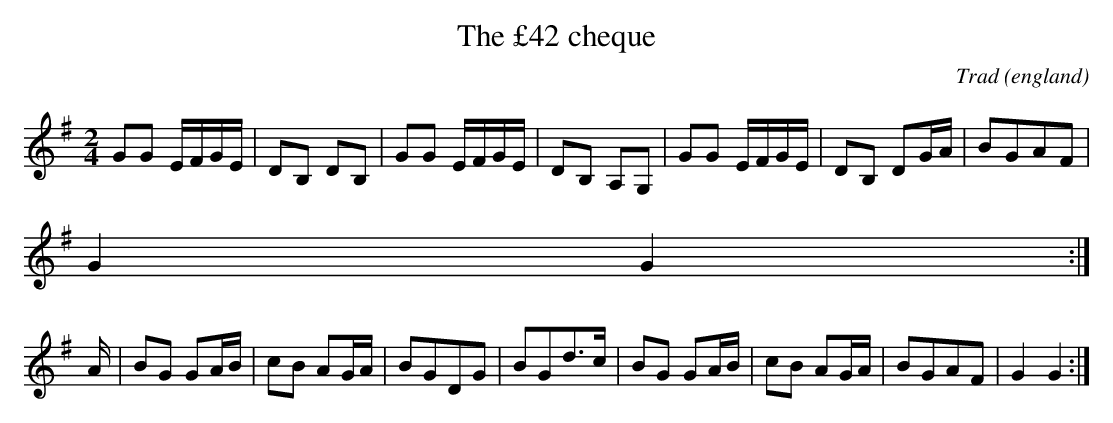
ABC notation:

X:1
T:The £42 cheque
O:england
M:2/4
L:1/8
C:Trad
K:G
GG E/F/G/E/|DB, DB,|GG E/F/G/E/|DB, A,G,|GG E/F/G/E/|DB, DG/A/|BGAF|
G2 G2:|
A/|BG GA/B/|cB AG/A/|BGDG|BGd>c|BG GA/B/|cB AG/A/|BGAF|G2 G2:|
